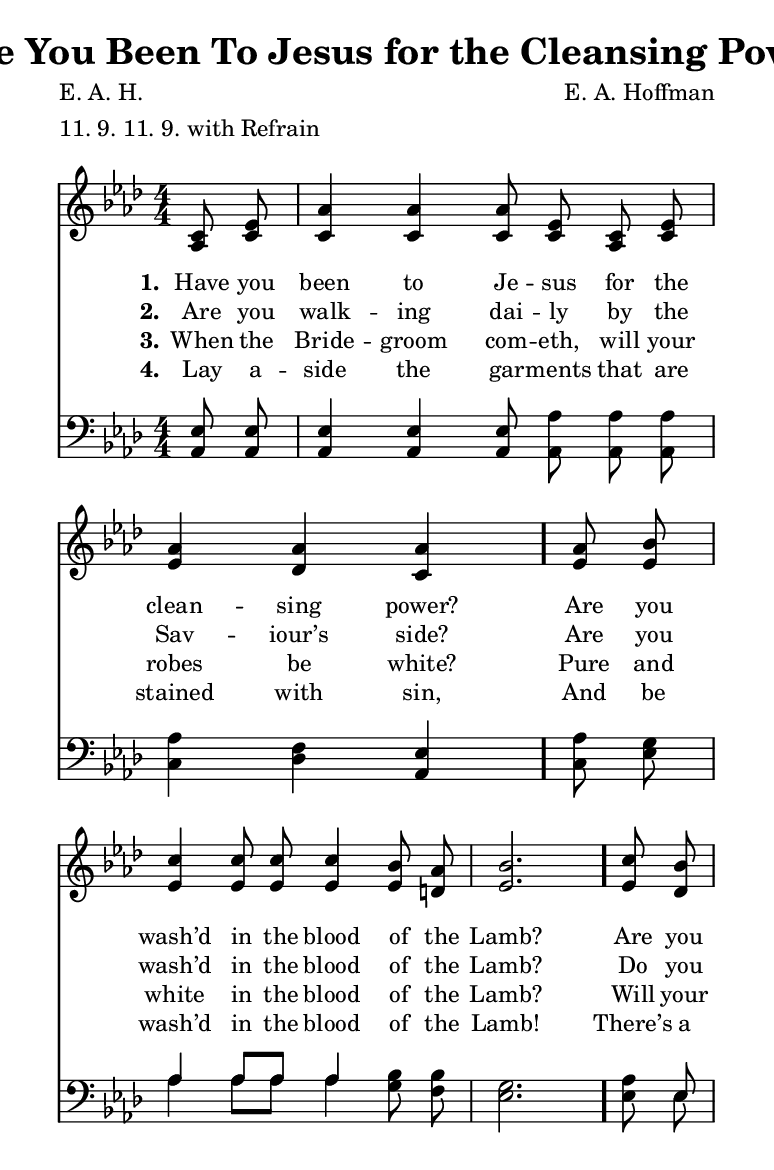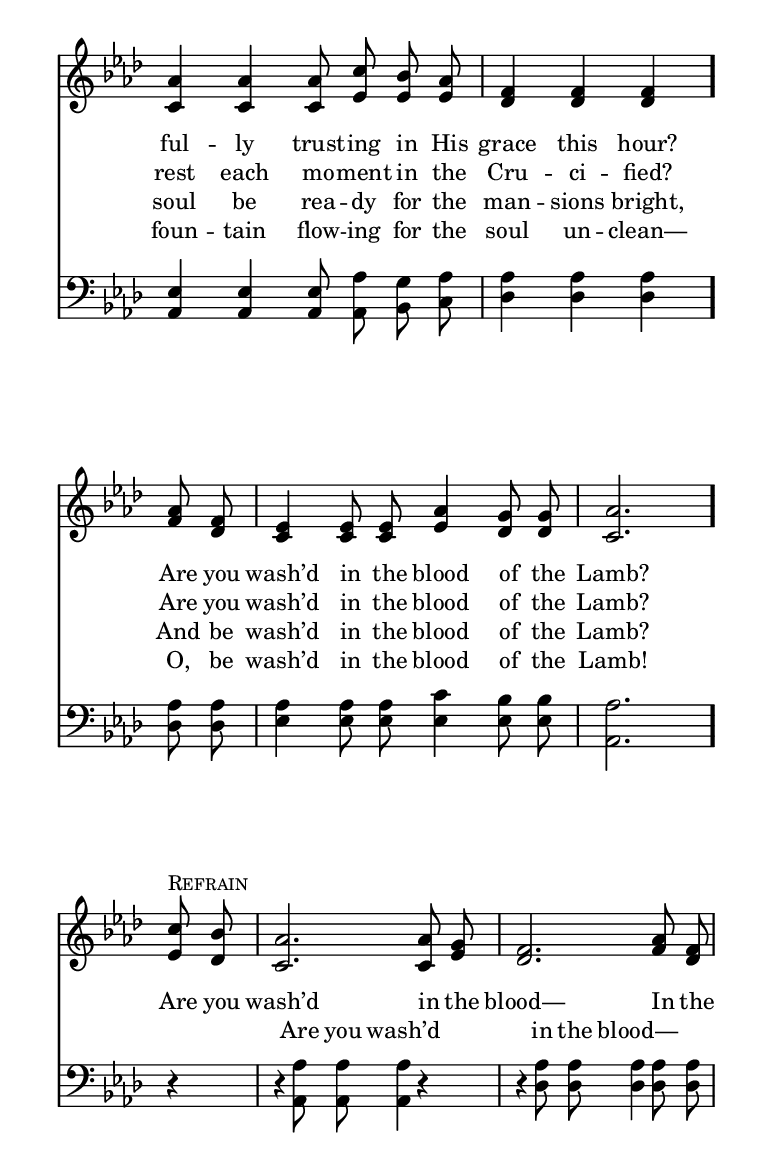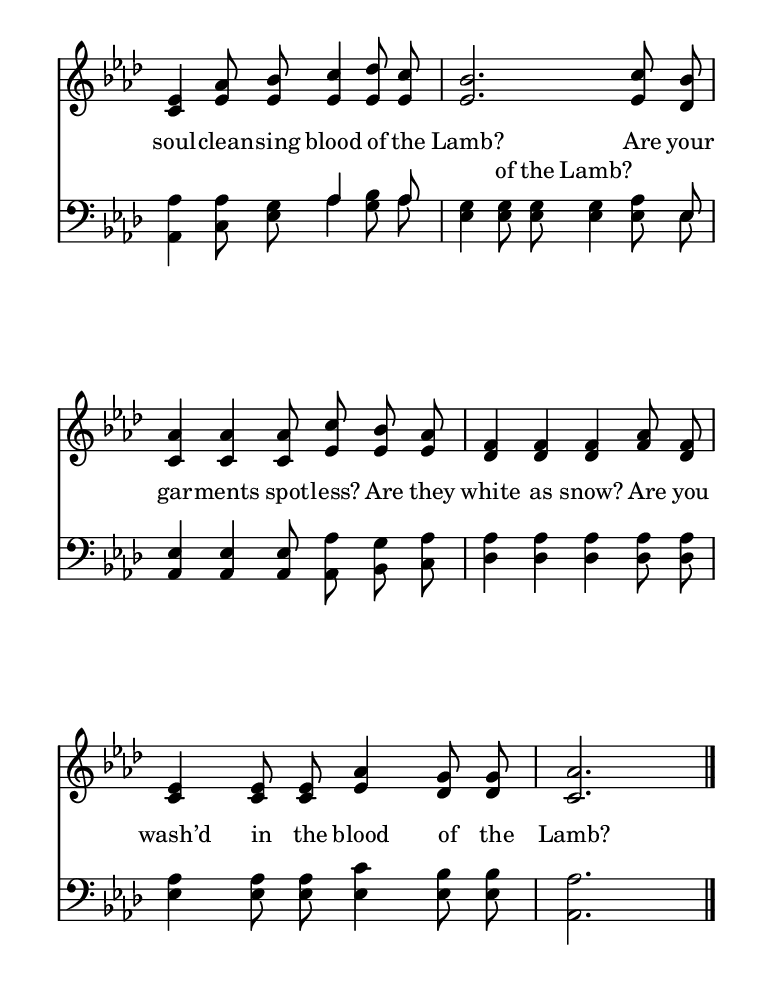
\include "common/global.ily"
\paper {
  \include "common/paper.ily"
  ragged-last-bottom = ##t
  % this is a bit squashed. we might be able to fit two systems on the second page
  system-count = #(cond (is-eogsized 6) (#t #f))
  systems-per-page = #(cond (is-eogsized 5) (#t #f))
}

\header{
  hymnnumber = "90"
  title = "Have You Been To Jesus for the Cleansing Power?"
  markuptitle = \markup \center-column { "Have You Been To Jesus" "for the Cleansing Power?" \vspace #0.4 }
  % markup title doesn't work with make_index.pl, so we use this commented version instead
  %title = "Have You Been To Jesus for the Cleansing Power?"
  tunename = ""
  meter = "11. 9. 11. 9. with Refrain"
  poet = "E. A. H."
  composer = "E. A. Hoffman"
  %copyright = ""
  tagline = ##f
}

% for fermata in MIDI
ta = { \tempo 4=80 }
tb = { \tempo 4=40 }

patternAA = { c8 c8 | c4 c4 c8 c8 c8 c8 | c4 c4 c4 }

patternBA = { c8 c8 | c4 c8 c8 c4 c8 c8 | c2. }
patternBB = { c8 c8 | c4 c8 c8 c4 c8 c8 | c4 c8 c8 c4 }

patternCA = { c8 c8 | c2. c8 c8 | c2. }
patternCB = { c4 | c4 c8 c8 c4 c4 | c4 c8 c8 c4 }

global = {
  \include "common/overrides.ily"
  \override Staff.TimeSignature.style = #'numbered
  \time 4/4
  \override Score.MetronomeMark.transparent = ##t % hide all fermata changes too
  \ta
  \key aes \major
  \partial 4
  \autoBeamOff
}

notesSoprano = {
\global
\relative c' {

  \changePitch \patternAA { c ees | aes aes aes ees c ees | aes aes aes }
  \changePitch \patternBA { aes bes | c c c c bes aes | bes }
  \changePitch \patternAA { c bes | aes aes aes c bes aes | f f f }
  \changePitch \patternBA { aes f | ees ees ees aes g g | aes }

  << s^\markup { \small \caps "Refrain" }
  \changePitch \patternCA { c bes | aes aes g | f } >>
  \changePitch \patternBA { aes f | ees aes bes c des c | bes }
  \changePitch \patternAA { c bes | aes aes aes c bes aes | f f f }
  \changePitch \patternBA { aes f | ees ees ees aes g g | aes }

  \bar "|."

}
}

notesAlto = {
\global
\relative e {

  \changePitch \patternAA { aes c | c c c c aes c | ees des c }
  \changePitch \patternBA { ees ees | ees ees ees ees ees d | ees }
  \changePitch \patternAA { ees des | c c c ees ees ees | des des des }
  \changePitch \patternBA { f des | c c c ees des des | c }

  \changePitch \patternCA { ees des | c c ees | des }
  \changePitch \patternBA { f des c ees ees ees ees ees | ees }
  \changePitch \patternAA { ees des | c c c ees ees ees | des des des }
  \changePitch \patternBA { f des | c c c ees des des | c }

}
}

notesTenor = {
\global
\relative a {

  \changePitch \patternAA { ees ees | ees ees ees aes aes aes | aes f ees }
  \changePitch \patternBA { aes g | aes aes aes aes bes bes | g }
  \changePitch \patternAA { aes ees | ees ees ees aes g aes | aes aes aes }
  \changePitch \patternBA { aes aes | aes aes aes c bes bes | aes }

  \changePitch \patternCB { r | r aes aes aes r | r aes aes aes }
  \changePitch \patternBB { aes aes | aes aes g aes bes aes | g g g g }
  \changePitch \patternAA { aes ees | ees ees ees aes g aes | aes aes aes }
  \changePitch \patternBA { aes aes | aes aes aes c bes bes | aes }

}
}

notesBass = {
\global
\relative f, {

  \changePitch \patternAA { aes aes | aes aes aes aes aes aes | c des aes }
  \changePitch \patternBA { c ees | aes aes aes aes g f | ees }
  \changePitch \patternAA { ees ees | aes, aes aes aes bes c | des des des }
  \changePitch \patternBA { des des | ees ees ees ees ees ees | aes, }

  \changePitch \patternCB { r | r aes aes aes r | r des des des }
  \changePitch \patternBB { des des aes c ees aes g aes  | ees ees ees ees }
  \changePitch \patternAA { ees ees | aes, aes aes aes bes c | des des des }
  \changePitch \patternBA { des des | ees ees ees ees ees ees | aes, }

}
}

Refrain = \lyricmode {

Are you wash’d in the blood—
In the soul -- clean -- sing blood of the Lamb?
Are your gar -- ments spot -- less? Are they white as snow?
Are you wash’d in the blood of the Lamb?

}

wordsA = \lyricmode {
\set stanza = "1."

Have you been to Je -- sus for the clean -- sing power? \bar "."
Are you wash’d in the blood of the Lamb? \bar "."
Are you ful -- ly trust -- ing in His grace this hour? \bar "."
Are you wash’d in the blood of the Lamb? \bar "." \break

}

wordsB = \lyricmode {
\set stanza = "2."

Are you walk -- ing dai -- ly by the Sav -- iour’s side?
Are you wash’d in the blood of the Lamb?
Do you rest each mo -- ment in the Cru -- ci -- fied?
Are you wash’d in the blood of the Lamb?

\Refrain

}

wordsC = \lyricmode {
\set stanza = "3."

When the Bride -- groom com -- eth, will your robes be white?
Pure and white in the blood of the Lamb?
Will your soul be rea -- dy for the man -- sions bright,
And be wash’d in the blood of the Lamb?

}

wordsD = \lyricmode {
\set stanza = "4."

Lay a -- side the gar -- ments that are stained with sin,
And be wash’d in the blood of the Lamb!
There’s a foun -- tain flow -- ing for the soul un -- clean—
O, be wash’d in the blood of the Lamb!

}

underWords = \lyricmode {

{ \repeat unfold 40 { \skip 4 } }
Are you wash’d in the blood—
{ \repeat unfold 9 { \skip 4 } }
of the Lamb?

}

\score {
  \context ChoirStaff <<
    \context Staff = upper <<
      \set ChoirStaff.systemStartDelimiter = #'SystemStartBar
      \set ChoirStaff.printPartCombineTexts = ##f
      \partcombine #'(2 . 9) \notesSoprano \notesAlto
      \context NullVoice = sopranos { \voiceOne << \notesSoprano >> }
      \context NullVoice = altos { \voiceTwo << \notesAlto >> }
      \context Lyrics = one   \lyricsto sopranos \wordsA
      \context Lyrics = two   \lyricsto sopranos \wordsB
      \context Lyrics = three \lyricsto sopranos \wordsC
      \context Lyrics = four  \lyricsto sopranos \wordsD
    >>
    \context Staff = men <<
      \clef bass
      \set ChoirStaff.printPartCombineTexts = ##f
      \partcombine #'(2 . 9) \notesTenor \notesBass
      \context NullVoice = tenors { \voiceOne << \notesTenor >> }
      \context NullVoice = basses { \voiceTwo << \notesBass >> }
    >>
    \context Lyrics = three \lyricsto tenors \underWords
  >>
  \layout {
    \include "common/layout.ily"
  }
  \midi{
    \include "common/midi.ily"
  }
}

\version "2.19.49"  % necessary for upgrading to future LilyPond versions.

% vi:set et ts=2 sw=2 ai nocindent syntax=lilypond:
